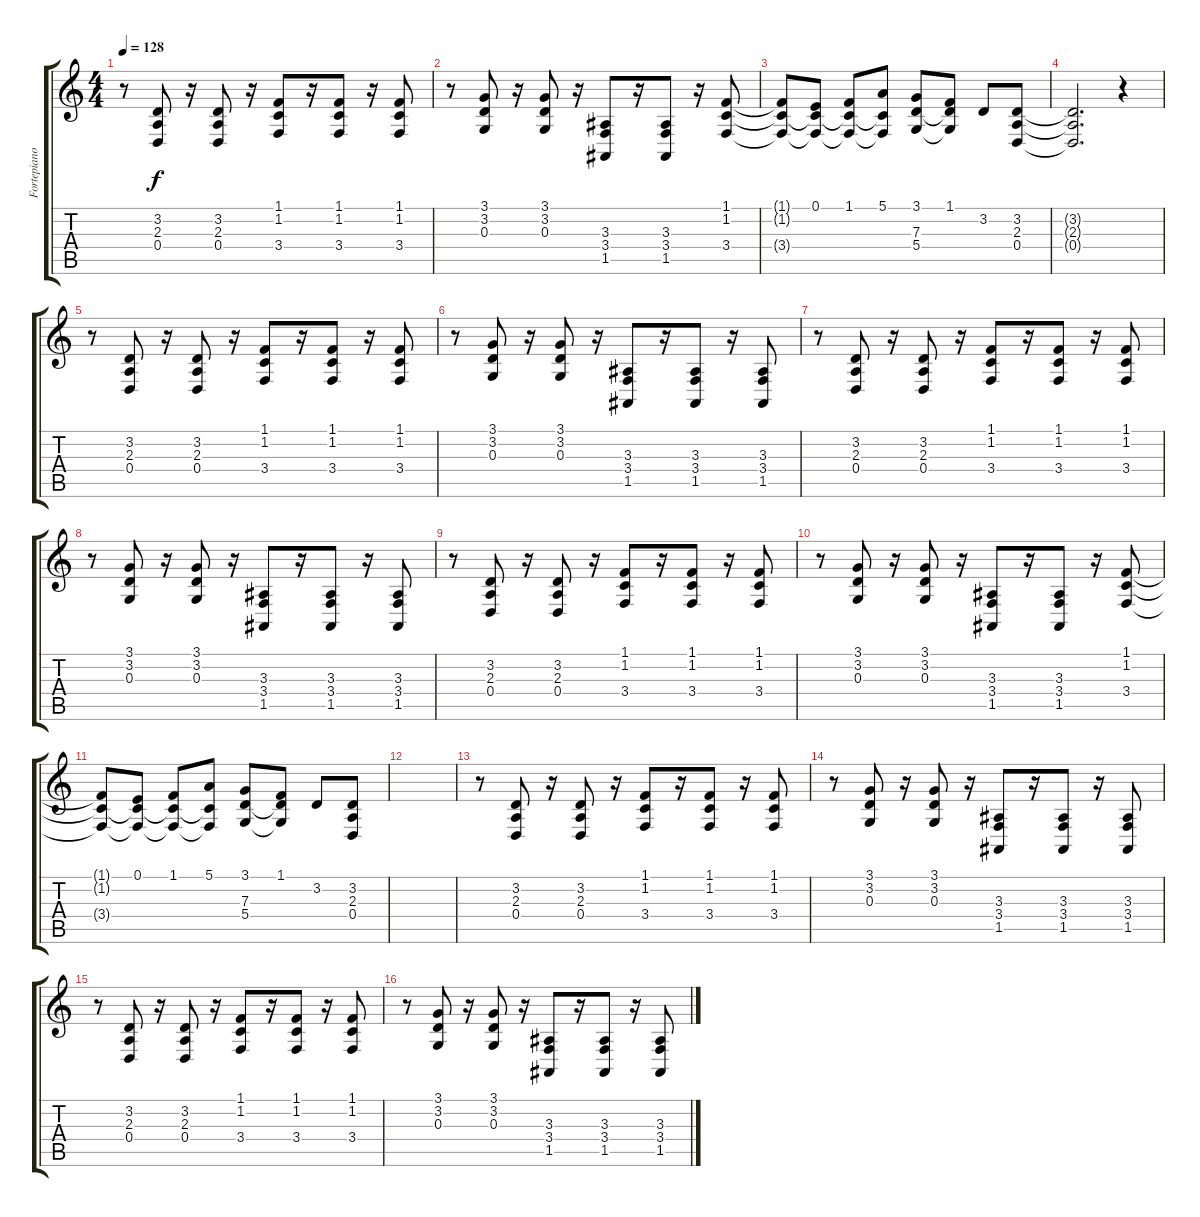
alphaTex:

\track ("Fortepiano" "Fortepiano") {instrument brightacousticpiano}
\staff {score tabs}
\tuning (E4 B3 G3 D3 A2 E2) {hide}
\ts (4 4)
\tempo 128
\clef g2
\ks c
r.8{dy f} (3.2 2.3 0.4).8 r.16 (3.2 2.3 0.4).8 r.16 (1.1 1.2 3.4).8 r.16 (1.1 1.2 3.4).8 r.16 (1.1 1.2 3.4).8 |
r.8 (3.1 3.2 0.3).8 r.16 (3.1 3.2 0.3).8 r.16 (3.3 3.4 1.5).8 r.16 (3.3 3.4 1.5).8 r.16 (1.1 1.2 3.4).8 |
(1.1{t} 1.2{t} 3.4{t}).8 (0.1 1.2{t} 3.4{t}).8 (1.1 1.2{t} 3.4{t}).8 (5.1 1.2{t} 3.4{t}).8 (3.1 7.3 5.4).8 (1.1 7.3{t} 5.4{t}).8 3.2.8 (3.2 2.3 0.4).8 |
(3.2{t} 2.3{t} 0.4{t}).2{d} r.4 |
r.8 (3.2 2.3 0.4).8 r.16 (3.2 2.3 0.4).8 r.16 (1.1 1.2 3.4).8 r.16 (1.1 1.2 3.4).8 r.16 (1.1 1.2 3.4).8 |
r.8 (3.1 3.2 0.3).8 r.16 (3.1 3.2 0.3).8 r.16 (3.3 3.4 1.5).8 r.16 (3.3 3.4 1.5).8 r.16 (3.3 3.4 1.5).8 |
r.8 (3.2 2.3 0.4).8 r.16 (3.2 2.3 0.4).8 r.16 (1.1 1.2 3.4).8 r.16 (1.1 1.2 3.4).8 r.16 (1.1 1.2 3.4).8 |
r.8 (3.1 3.2 0.3).8 r.16 (3.1 3.2 0.3).8 r.16 (3.3 3.4 1.5).8 r.16 (3.3 3.4 1.5).8 r.16 (3.3 3.4 1.5).8 |
r.8 (3.2 2.3 0.4).8 r.16 (3.2 2.3 0.4).8 r.16 (1.1 1.2 3.4).8 r.16 (1.1 1.2 3.4).8 r.16 (1.1 1.2 3.4).8 |
r.8 (3.1 3.2 0.3).8 r.16 (3.1 3.2 0.3).8 r.16 (3.3 3.4 1.5).8 r.16 (3.3 3.4 1.5).8 r.16 (1.1 1.2 3.4).8 |
(1.1{t} 1.2{t} 3.4{t}).8 (0.1 1.2{t} 3.4{t}).8 (1.1 1.2{t} 3.4{t}).8 (5.1 1.2{t} 3.4{t}).8 (3.1 7.3 5.4).8 (1.1 7.3{t} 5.4{t}).8 3.2.8 (3.2 2.3 0.4).8 |
|
r.8 (3.2 2.3 0.4).8 r.16 (3.2 2.3 0.4).8 r.16 (1.1 1.2 3.4).8 r.16 (1.1 1.2 3.4).8 r.16 (1.1 1.2 3.4).8 |
r.8 (3.1 3.2 0.3).8 r.16 (3.1 3.2 0.3).8 r.16 (3.3 3.4 1.5).8 r.16 (3.3 3.4 1.5).8 r.16 (3.3 3.4 1.5).8 |
r.8 (3.2 2.3 0.4).8 r.16 (3.2 2.3 0.4).8 r.16 (1.1 1.2 3.4).8 r.16 (1.1 1.2 3.4).8 r.16 (1.1 1.2 3.4).8 |
r.8 (3.1 3.2 0.3).8 r.16 (3.1 3.2 0.3).8 r.16 (3.3 3.4 1.5).8 r.16 (3.3 3.4 1.5).8 r.16 (3.3 3.4 1.5).8
